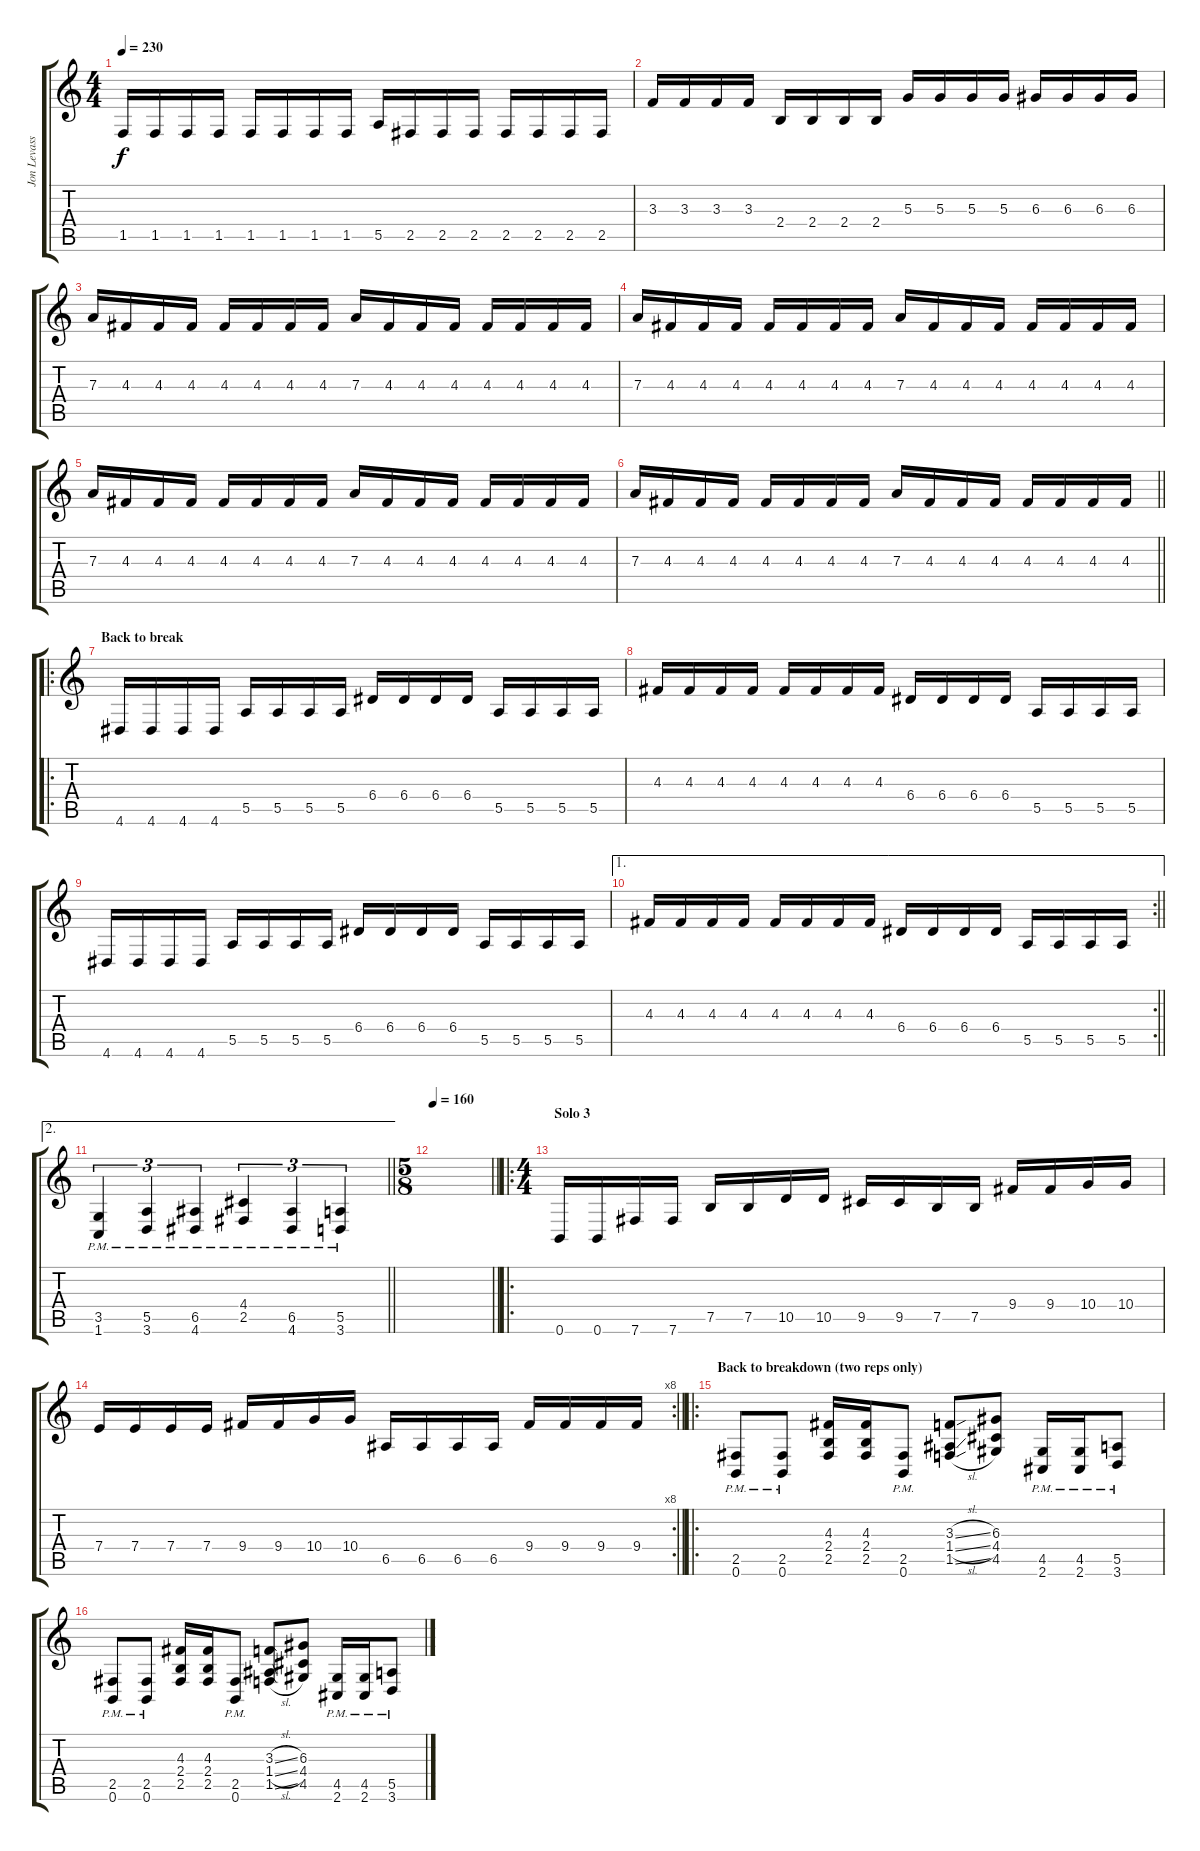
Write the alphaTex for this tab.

\track ("Jon Levasseur rhythm 2" "Jon Levass") {instrument distortionguitar}
\staff {score tabs}
\tuning (B3 Gb3 D3 A2 E2 B1) {hide}
\ts (4 4)
\tempo 230
\clef g2
\ks c
1.5.16{dy f} 1.5.16 1.5.16 1.5.16 1.5.16 1.5.16 1.5.16 1.5.16 5.5.16 2.5.16 2.5.16 2.5.16 2.5.16 2.5.16 2.5.16 2.5.16 |
3.3.16 3.3.16 3.3.16 3.3.16 2.4.16 2.4.16 2.4.16 2.4.16 5.3.16 5.3.16 5.3.16 5.3.16 6.3.16 6.3.16 6.3.16 6.3.16 |
7.3.16 4.3.16 4.3.16 4.3.16 4.3.16 4.3.16 4.3.16 4.3.16 7.3.16 4.3.16 4.3.16 4.3.16 4.3.16 4.3.16 4.3.16 4.3.16 |
7.3.16 4.3.16 4.3.16 4.3.16 4.3.16 4.3.16 4.3.16 4.3.16 7.3.16 4.3.16 4.3.16 4.3.16 4.3.16 4.3.16 4.3.16 4.3.16 |
7.3.16 4.3.16 4.3.16 4.3.16 4.3.16 4.3.16 4.3.16 4.3.16 7.3.16 4.3.16 4.3.16 4.3.16 4.3.16 4.3.16 4.3.16 4.3.16 |
\barLineRight lightlight
7.3.16 4.3.16 4.3.16 4.3.16 4.3.16 4.3.16 4.3.16 4.3.16 7.3.16 4.3.16 4.3.16 4.3.16 4.3.16 4.3.16 4.3.16 4.3.16 |
\ro
\section ("" "Back to break")
4.6.16 4.6.16 4.6.16 4.6.16 5.5.16 5.5.16 5.5.16 5.5.16 6.4.16 6.4.16 6.4.16 6.4.16 5.5.16 5.5.16 5.5.16 5.5.16 |
4.3.16 4.3.16 4.3.16 4.3.16 4.3.16 4.3.16 4.3.16 4.3.16 6.4.16 6.4.16 6.4.16 6.4.16 5.5.16 5.5.16 5.5.16 5.5.16 |
4.6.16 4.6.16 4.6.16 4.6.16 5.5.16 5.5.16 5.5.16 5.5.16 6.4.16 6.4.16 6.4.16 6.4.16 5.5.16 5.5.16 5.5.16 5.5.16 |
\ae 1
\rc 2
\barLineRight lightlight
4.3.16 4.3.16 4.3.16 4.3.16 4.3.16 4.3.16 4.3.16 4.3.16 6.4.16 6.4.16 6.4.16 6.4.16 5.5.16 5.5.16 5.5.16 5.5.16 |
\ae 2
\barLineRight lightlight
(3.5{pm} 1.6{pm}).4{tu (3 2)} (5.5{pm} 3.6{pm}).4{tu (3 2)} (6.5{pm} 4.6{pm}).4{tu (3 2)} (4.4{pm} 2.5{pm}).4{tu (3 2)} (6.5{pm} 4.6{pm}).4{tu (3 2)} (5.5{pm} 3.6{pm}).4{tu (3 2)} |
\ts (5 8)
\tempo 160
\barLineRight lightlight
|
\ro
\ts (4 4)
\section ("" "Solo 3")
0.6.16 0.6.16 7.6.16 7.6.16 7.5.16 7.5.16 10.5.16 10.5.16 9.5.16 9.5.16 7.5.16 7.5.16 9.4.16 9.4.16 10.4.16 10.4.16 |
\rc 8
\barLineRight lightlight
7.4.16 7.4.16 7.4.16 7.4.16 9.4.16 9.4.16 10.4.16 10.4.16 6.5.16 6.5.16 6.5.16 6.5.16 9.4.16 9.4.16 9.4.16 9.4.16 |
\ro
\section ("" "Back to breakdown (two reps only)")
(2.5{pm} 0.6{pm}).8 (2.5{pm} 0.6{pm}).8 (4.3 2.4 2.5).16 (4.3 2.4 2.5).16 (2.5{pm} 0.6{pm}).8 (3.3{sl} 1.4{sl} 1.5{sl}).8 (6.3 4.4 4.5).8 (4.5{pm} 2.6{pm}).16 (4.5{pm} 2.6{pm}).16 (5.5{pm} 3.6{pm}).8 |
(2.5{pm} 0.6{pm}).8 (2.5{pm} 0.6{pm}).8 (4.3 2.4 2.5).16 (4.3 2.4 2.5).16 (2.5{pm} 0.6{pm}).8 (3.3{sl} 1.4{sl} 1.5{sl}).8 (6.3 4.4 4.5).8 (4.5{pm} 2.6{pm}).16 (4.5{pm} 2.6{pm}).16 (5.5{pm} 3.6{pm}).8
